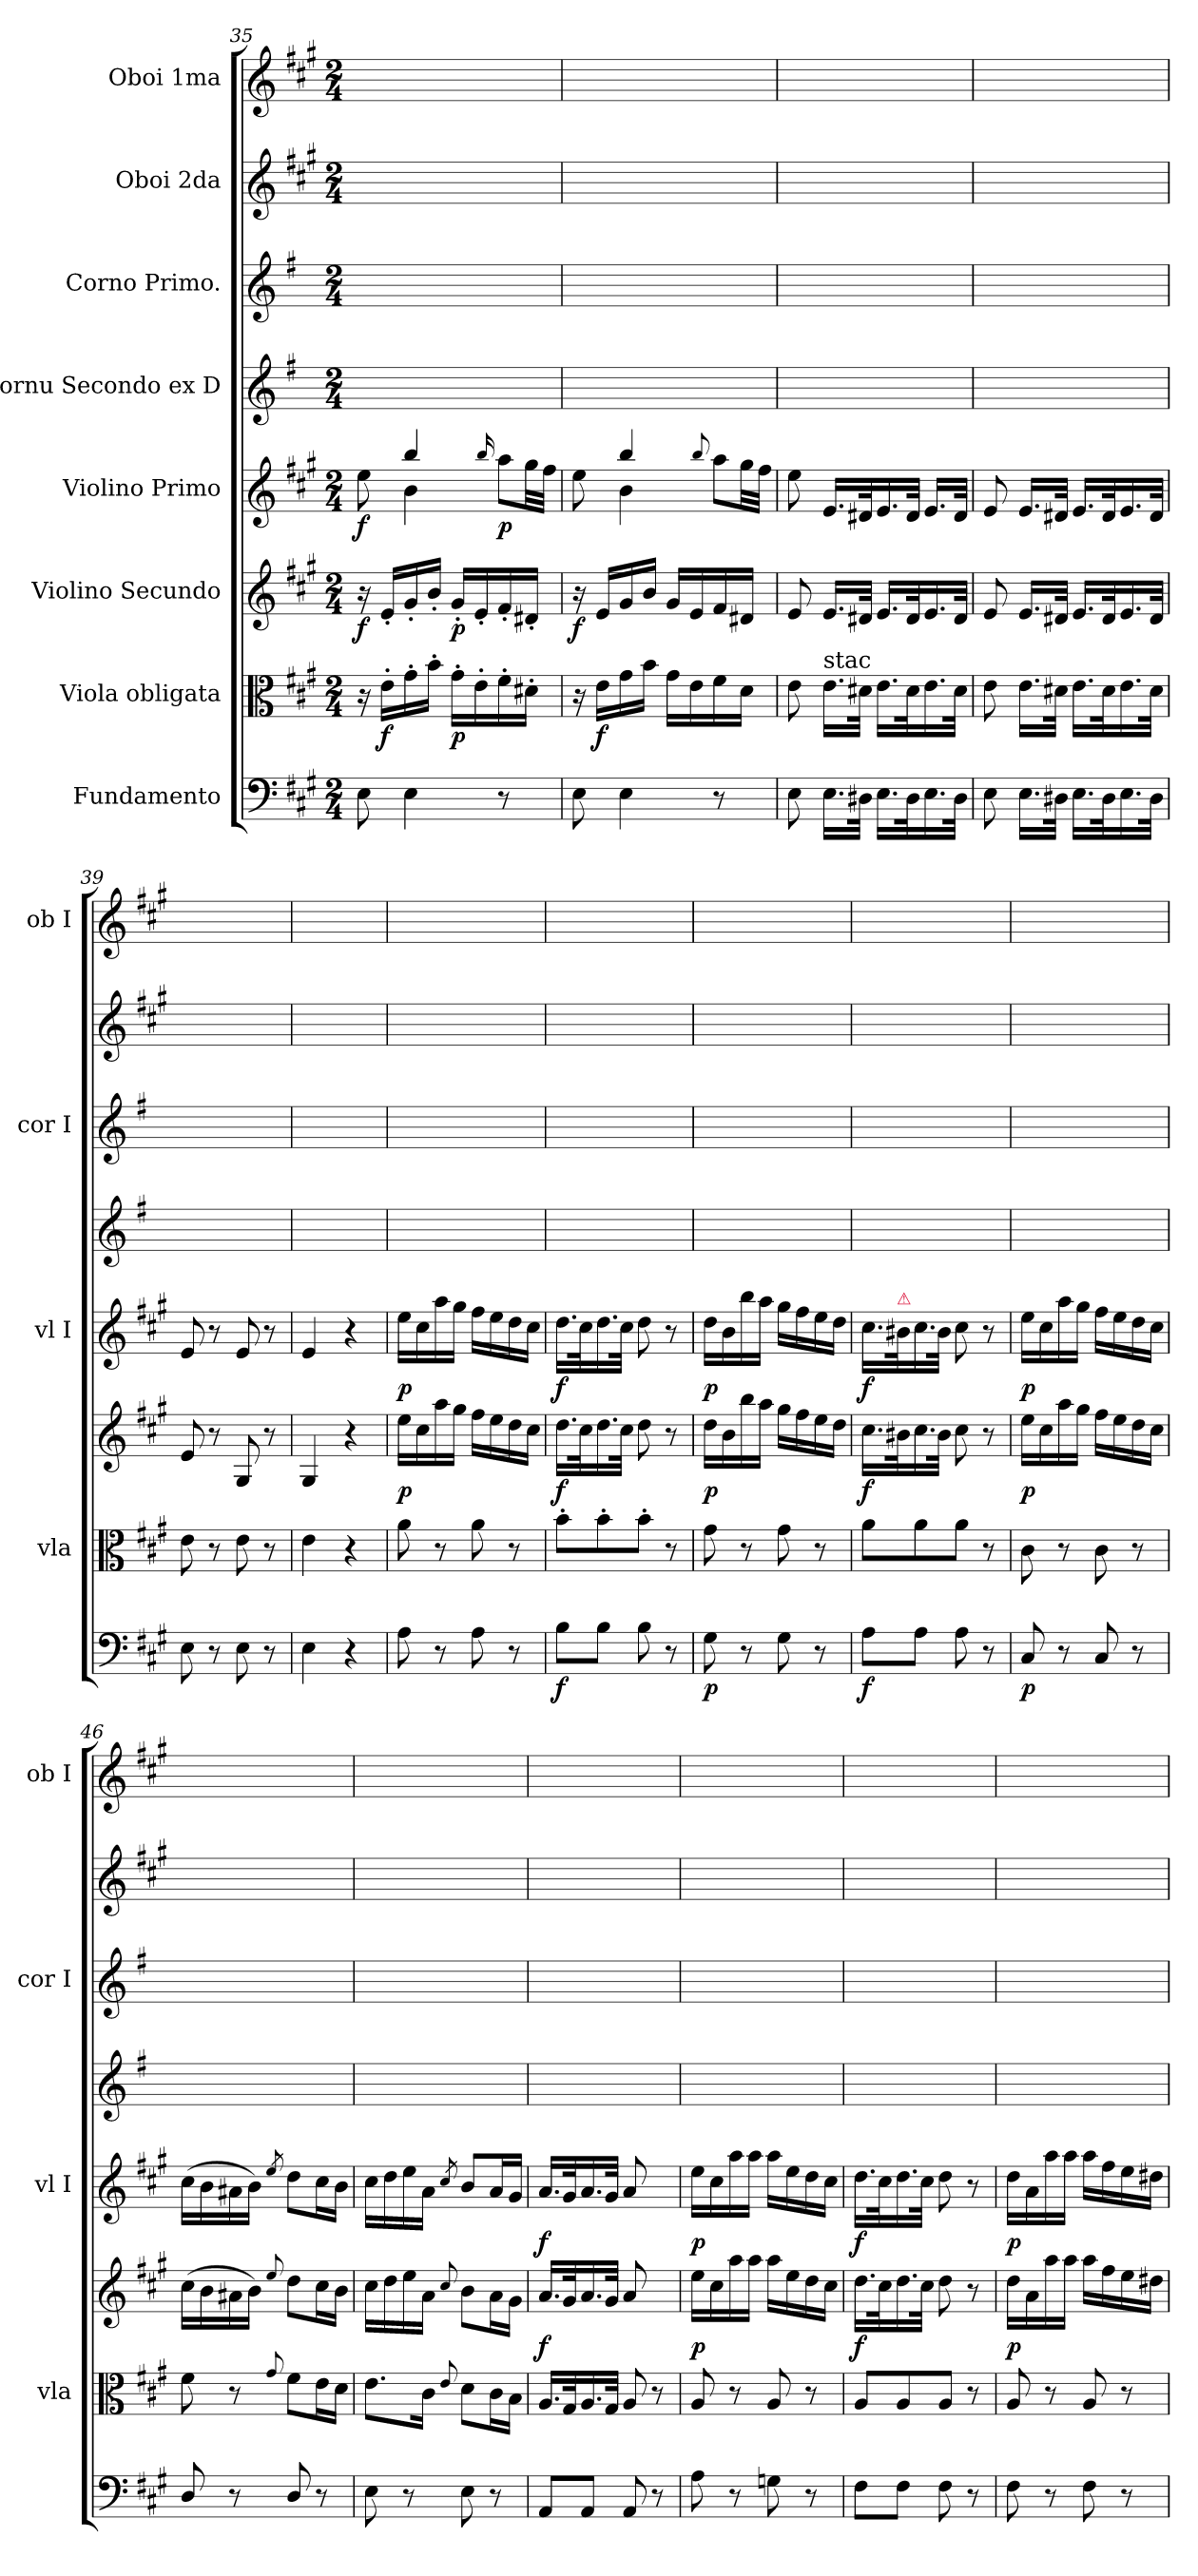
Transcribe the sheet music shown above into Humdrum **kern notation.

**kern	**dynam	**kern	**dynam	**kern	**dynam	**kern	**dynam	**kern	**kern	**kern	**kern
*part8	*part8	*part7	*part7	*part6	*part6	*part5	*part5	*part4	*part3	*part2	*part1
*staff8	*staff8	*staff7	*staff7	*staff6	*staff6	*staff5	*staff5	*staff4	*staff3	*staff2	*staff1
*I"Fundamento	*	*I"Viola obligata	*	*I"Violino Secundo	*	*I"Violino Primo	*	*I"Cornu Secondo ex D	*I"Corno Primo.	*I"Oboi 2da	*I"Oboi 1ma
*	*	*I'vla	*	*	*	*I'vl I	*	*	*I'cor I	*	*I'ob I
*clefF4	*	*clefC3	*	*clefG2	*	*clefG2	*	*clefG2	*clefG2	*clefG2	*clefG2
*	*	*	*	*	*	*	*	*ITrd6c10	*ITrd6c10	*	*
*k[f#c#g#]	*	*k[f#c#g#]	*	*k[f#c#g#]	*	*k[f#c#g#]	*	*k[f#c#g#]	*k[f#c#g#]	*k[f#c#g#]	*k[f#c#g#]
*A:	*	*A:	*	*A:	*	*A:	*	*A:	*A:	*A:	*A:
*M2/4	*	*M2/4	*	*M2/4	*	*M2/4	*	*M2/4	*M2/4	*M2/4	*M2/4
=35	=35	=35	=35	=35	=35	=35	=35	=35	=35	=35	=35
*	*	*	*	*	*	*^	*	*	*	*	*
8E\	for	16r	.	16r	f	8ee\	8ryy	f	2ryy	2ryy	2ryy	2ryy
.	.	16e'\LL	f	16e'/LL	.	.	.	.	.	.	.	.
4E\	.	16g#'\	.	16g#'/	.	4b\	4bb/	.	.	.	.	.
.	.	16b'\JJ	.	16b'/JJ	.	.	.	.	.	.	.	.
.	.	16g#'\LL	p	16g#'/LL	p	.	.	.	.	.	.	.
.	.	16e'\	.	16e'/	.	.	.	.	.	.	.	.
.	.	.	.	.	.	16qqbb/	.	.	.	.	.	.
!	!	!	!	!	!	!LO:N:vis=8	!	!	!	!	!	!
8r	.	16f#'\	.	16f#'/	.	16aa\L	8ryy	p	.	.	.	.
.	.	16d#X'\JJ	.	16d#X'/JJ	.	32gg#\LL	.	.	.	.	.	.
.	.	.	.	.	.	32ff#\JJJ	.	.	.	.	.	.
=36	=36	=36	=36	=36	=36	=36	=36	=36	=36	=36	=36	=36
8E\	.	16r	.	16r	f	8ee\	8ryy	.	2ryy	2ryy	2ryy	2ryy
.	.	16e\LL	f	16e/LL	.	.	.	.	.	.	.	.
4E\	.	16g#\	.	16g#/	.	4b\	4bb/	.	.	.	.	.
.	.	16b\JJ	.	16b/JJ	.	.	.	.	.	.	.	.
.	.	16g#\LL	pn	16g#/LL	.	.	.	.	.	.	.	.
.	.	16e\	.	16e/	.	.	.	.	.	.	.	.
.	.	.	.	.	.	8qqbb/	.	.	.	.	.	.
!	!	!	!	!	!	!LO:N:vis=8	!	!	!	!	!	!
8r	.	16f#\	.	16f#/	.	16aa\L	8ryy	.	.	.	.	.
.	.	16d\JJ	.	16d#X/JJ	.	32gg#\LL	.	.	.	.	.	.
.	.	.	.	.	.	32ff#\JJJ	.	.	.	.	.	.
*	*	*	*	*	*	*v	*v	*	*	*	*	*
=37	=37	=37	=37	=37	=37	=37	=37	=37	=37	=37	=37
8E\	.	8e\	for	8e/	.	8ee\	.	2ryy	2ryy	2ryy	2ryy
!	!	!LO:TX:a:t=stac	!	!	!	!	!	!	!	!	!
16.E\LL	.	16.e\LL	.	16.e/LL	.	16.e/LL	.	.	.	.	.
32D#X\JJk	.	32d#X\JJk	.	32d#X/JJk	.	32d#X/K	.	.	.	.	.
16.E\LL	.	16.e\LL	.	16.e/LL	.	16.e/	.	.	.	.	.
32D#\K	.	32d#\K	.	32d#/K	.	32d#/JJk	.	.	.	.	.
16.E\	.	16.e\	.	16.e/	.	16.e/LL	.	.	.	.	.
32D#\JJk	.	32d#\JJk	.	32d#/JJk	.	32d#/JJk	.	.	.	.	.
=38	=38	=38	=38	=38	=38	=38	=38	=38	=38	=38	=38
8E\	.	8e\	.	8e/	.	8e/	.	2ryy	2ryy	2ryy	2ryy
16.E\LL	.	16.e\LL	.	16.e/LL	.	16.e/LL	.	.	.	.	.
32D#X\JJk	.	32d#X\JJk	.	32d#X/JJk	.	32d#X/JJk	.	.	.	.	.
16.E\LL	.	16.e\LL	.	16.e/LL	.	16.e/LL	.	.	.	.	.
32D#\K	.	32d#\K	.	32d#/K	.	32d#/K	.	.	.	.	.
16.E\	.	16.e\	.	16.e/	.	16.e/	.	.	.	.	.
32D#\JJk	.	32d#\JJk	.	32d#/JJk	.	32d#/JJk	.	.	.	.	.
=39	=39	=39	=39	=39	=39	=39	=39	=39	=39	=39	=39
8E\	.	8e\	.	8e/	.	8e/	.	2ryy	2ryy	2ryy	2ryy
8r	.	8r	.	8r	.	8r	.	.	.	.	.
8E\	.	8e\	.	8G#/	.	8e/	.	.	.	.	.
8r	.	8r	.	8r	.	8r	.	.	.	.	.
=40	=40	=40	=40	=40	=40	=40	=40	=40	=40	=40	=40
4E\	.	4e\	.	4G#/	.	4e/	.	2ryy	2ryy	2ryy	2ryy
4r	.	4r	.	4r	.	4r	.	.	.	.	.
=41	=41	=41	=41	=41	=41	=41	=41	=41	=41	=41	=41
!	!LO:DY:rj	!	!	!	!	!	!	!	!	!	!
8A\	pn	8a\	pn	16ee\LL	p	16ee\LL	p	2ryy	2ryy	2ryy	2ryy
.	.	.	.	16cc#\	.	16cc#\	.	.	.	.	.
8r	.	8r	.	16aa\	.	16aa\	.	.	.	.	.
.	.	.	.	16gg#\JJ	.	16gg#\JJ	.	.	.	.	.
8A\	.	8a\	.	16ff#\LL	.	16ff#\LL	.	.	.	.	.
.	.	.	.	16ee\	.	16ee\	.	.	.	.	.
8r	.	8r	.	16dd\	.	16dd\	.	.	.	.	.
.	.	.	.	16cc#\JJ	.	16cc#\JJ	.	.	.	.	.
=42	=42	=42	=42	=42	=42	=42	=42	=42	=42	=42	=42
8B\L	f	8b'\L	for	16.dd\LL	f	16.dd\LL	f	2ryy	2ryy	2ryy	2ryy
.	.	.	.	32cc#\K	.	32cc#\K	.	.	.	.	.
8B\J	.	8b'\	.	16.dd\	.	16.dd\	.	.	.	.	.
.	.	.	.	32cc#\JJk	.	32cc#\JJk	.	.	.	.	.
8B\	.	8b'\J	.	8dd\	.	8dd\	.	.	.	.	.
8r	.	8r	.	8r	.	8r	.	.	.	.	.
=43	=43	=43	=43	=43	=43	=43	=43	=43	=43	=43	=43
8G#\	p	8g#\	pn	16dd\LL	p	16dd\LL	p	2ryy	2ryy	2ryy	2ryy
.	.	.	.	16b\	.	16b\	.	.	.	.	.
8r	.	8r	.	16bb\	.	16bb\	.	.	.	.	.
.	.	.	.	16aa\JJ	.	16aa\JJ	.	.	.	.	.
8G#\	.	8g#\	.	16gg#\LL	.	16gg#\LL	.	.	.	.	.
.	.	.	.	16ff#\	.	16ff#\	.	.	.	.	.
8r	.	8r	.	16ee\	.	16ee\	.	.	.	.	.
.	.	.	.	16dd\JJ	.	16dd\JJ	.	.	.	.	.
=44	=44	=44	=44	=44	=44	=44	=44	=44	=44	=44	=44
8A\L	f	8a\L	for	16.cc#\LL	f	16.cc#\LL	f	2ryy	2ryy	2ryy	2ryy
!	!	!	!	!	!	!LO:TX:a:color=crimson:t=⚠	!	!	!	!	!
.	.	.	.	32b#X\K	.	32b#X\K	.	.	.	.	.
8A\J	.	8a\	.	16.cc#\	.	16.cc#\	.	.	.	.	.
.	.	.	.	32b#\JJk	.	32b#\JJk	.	.	.	.	.
8A\	.	8a\J	.	8cc#\	.	8cc#\	.	.	.	.	.
8r	.	8r	.	8r	.	8r	.	.	.	.	.
=45	=45	=45	=45	=45	=45	=45	=45	=45	=45	=45	=45
!	!	!	!LO:DY:rj	!	!	!	!	!	!	!	!
8C#/	p	8c#\	pn	16ee\LL	p	16ee\LL	p	2ryy	2ryy	2ryy	2ryy
.	.	.	.	16cc#\	.	16cc#\	.	.	.	.	.
8r	.	8r	.	16aa\	.	16aa\	.	.	.	.	.
.	.	.	.	16gg#\JJ	.	16gg#\JJ	.	.	.	.	.
8C#/	.	8c#\	.	16ff#\LL	.	16ff#\LL	.	.	.	.	.
.	.	.	.	16ee\	.	16ee\	.	.	.	.	.
8r	.	8r	.	16dd\	.	16dd\	.	.	.	.	.
.	.	.	.	16cc#\JJ	.	16cc#\JJ	.	.	.	.	.
=46	=46	=46	=46	=46	=46	=46	=46	=46	=46	=46	=46
8D/	.	8f#\	.	(16cc#\LL	.	(16cc#\LL	.	2ryy	2ryy	2ryy	2ryy
.	.	.	.	16b\	.	16b\	.	.	.	.	.
8r	.	8r	.	16a#X\	.	16a#X\	.	.	.	.	.
.	.	.	.	16b\JJ)	.	16b\JJ)	.	.	.	.	.
.	.	8qqg#/	.	8qqee/	.	8qee/	.	.	.	.	.
8D/	.	8f#\L	.	8dd\L	.	8dd\L	.	.	.	.	.
8r	.	16e\L	.	16cc#\L	.	16cc#\L	.	.	.	.	.
.	.	16d\JJ	.	16b\JJ	.	16b\JJ	.	.	.	.	.
=47	=47	=47	=47	=47	=47	=47	=47	=47	=47	=47	=47
8E\	.	8.e\L	.	16cc#\LL	.	16cc#\LL	.	2ryy	2ryy	2ryy	2ryy
.	.	.	.	16dd\	.	16dd\	.	.	.	.	.
8r	.	.	.	16ee\	.	16ee\	.	.	.	.	.
.	.	16c#\Jk	.	16a\JJ	.	16a\JJ	.	.	.	.	.
.	.	8qqe/	.	8qqcc#/	.	8qcc#/	.	.	.	.	.
8E\	.	8d\L	.	8b\L	.	8b/L	.	.	.	.	.
8r	.	16c#\L	.	16a\L	.	16a/L	.	.	.	.	.
.	.	16B\JJ	.	16g#\JJ	.	16g#/JJ	.	.	.	.	.
=48	=48	=48	=48	=48	=48	=48	=48	=48	=48	=48	=48
8AA/L	for	16.A/LL	for	16.a/LL	f	16.a/LL	f	2ryy	2ryy	2ryy	2ryy
.	.	32G#/K	.	32g#/K	.	32g#/K	.	.	.	.	.
8AA/J	.	16.A/	.	16.a/	.	16.a/	.	.	.	.	.
.	.	32G#/JJk	.	32g#/JJk	.	32g#/JJk	.	.	.	.	.
8AA/	.	8A/	.	8a/	.	8a/	.	.	.	.	.
8r	.	8r	.	8ryy	.	8ryy	.	.	.	.	.
=49	=49	=49	=49	=49	=49	=49	=49	=49	=49	=49	=49
!	!	!	!LO:DY:rj	!	!	!	!	!	!	!	!
8A\	pn	8A/	pn	16ee\LL	p	16ee\LL	p	2ryy	2ryy	2ryy	2ryy
.	.	.	.	16cc#\	.	16cc#\	.	.	.	.	.
8r	.	8r	.	16aa\	.	16aa\	.	.	.	.	.
.	.	.	.	16aa\JJ	.	16aa\JJ	.	.	.	.	.
8Gn\	.	8A/	.	16aa\LL	.	16aa\LL	.	.	.	.	.
.	.	.	.	16ee\	.	16ee\	.	.	.	.	.
8r	.	8r	.	16dd\	.	16dd\	.	.	.	.	.
.	.	.	.	16cc#\JJ	.	16cc#\JJ	.	.	.	.	.
=50	=50	=50	=50	=50	=50	=50	=50	=50	=50	=50	=50
8F#\L	for	8A/L	for	16.dd\LL	f	16.dd\LL	f	2ryy	2ryy	2ryy	2ryy
.	.	.	.	32cc#\K	.	32cc#\K	.	.	.	.	.
8F#\J	.	8A/	.	16.dd\	.	16.dd\	.	.	.	.	.
.	.	.	.	32cc#\JJk	.	32cc#\JJk	.	.	.	.	.
8F#\	.	8A/J	.	8dd\	.	8dd\	.	.	.	.	.
8r	.	8r	.	8r	.	8r	.	.	.	.	.
=51	=51	=51	=51	=51	=51	=51	=51	=51	=51	=51	=51
8F#\	pn	8A/	pn	16dd\LL	p	16dd\LL	p	2ryy	2ryy	2ryy	2ryy
.	.	.	.	16a\	.	16a\	.	.	.	.	.
8r	.	8r	.	16aa\	.	16aa\	.	.	.	.	.
.	.	.	.	16aa\JJ	.	16aa\JJ	.	.	.	.	.
8F#\	.	8A/	.	16aa\LL	.	16aa\LL	.	.	.	.	.
.	.	.	.	16ff#\	.	16ff#\	.	.	.	.	.
8r	.	8r	.	16ee\	.	16ee\	.	.	.	.	.
.	.	.	.	16dd#X\JJ	.	16dd#X\JJ	.	.	.	.	.
=	=	=	=	=	=	=	=	=	=	=	=
*-	*-	*-	*-	*-	*-	*-	*-	*-	*-	*-	*-
